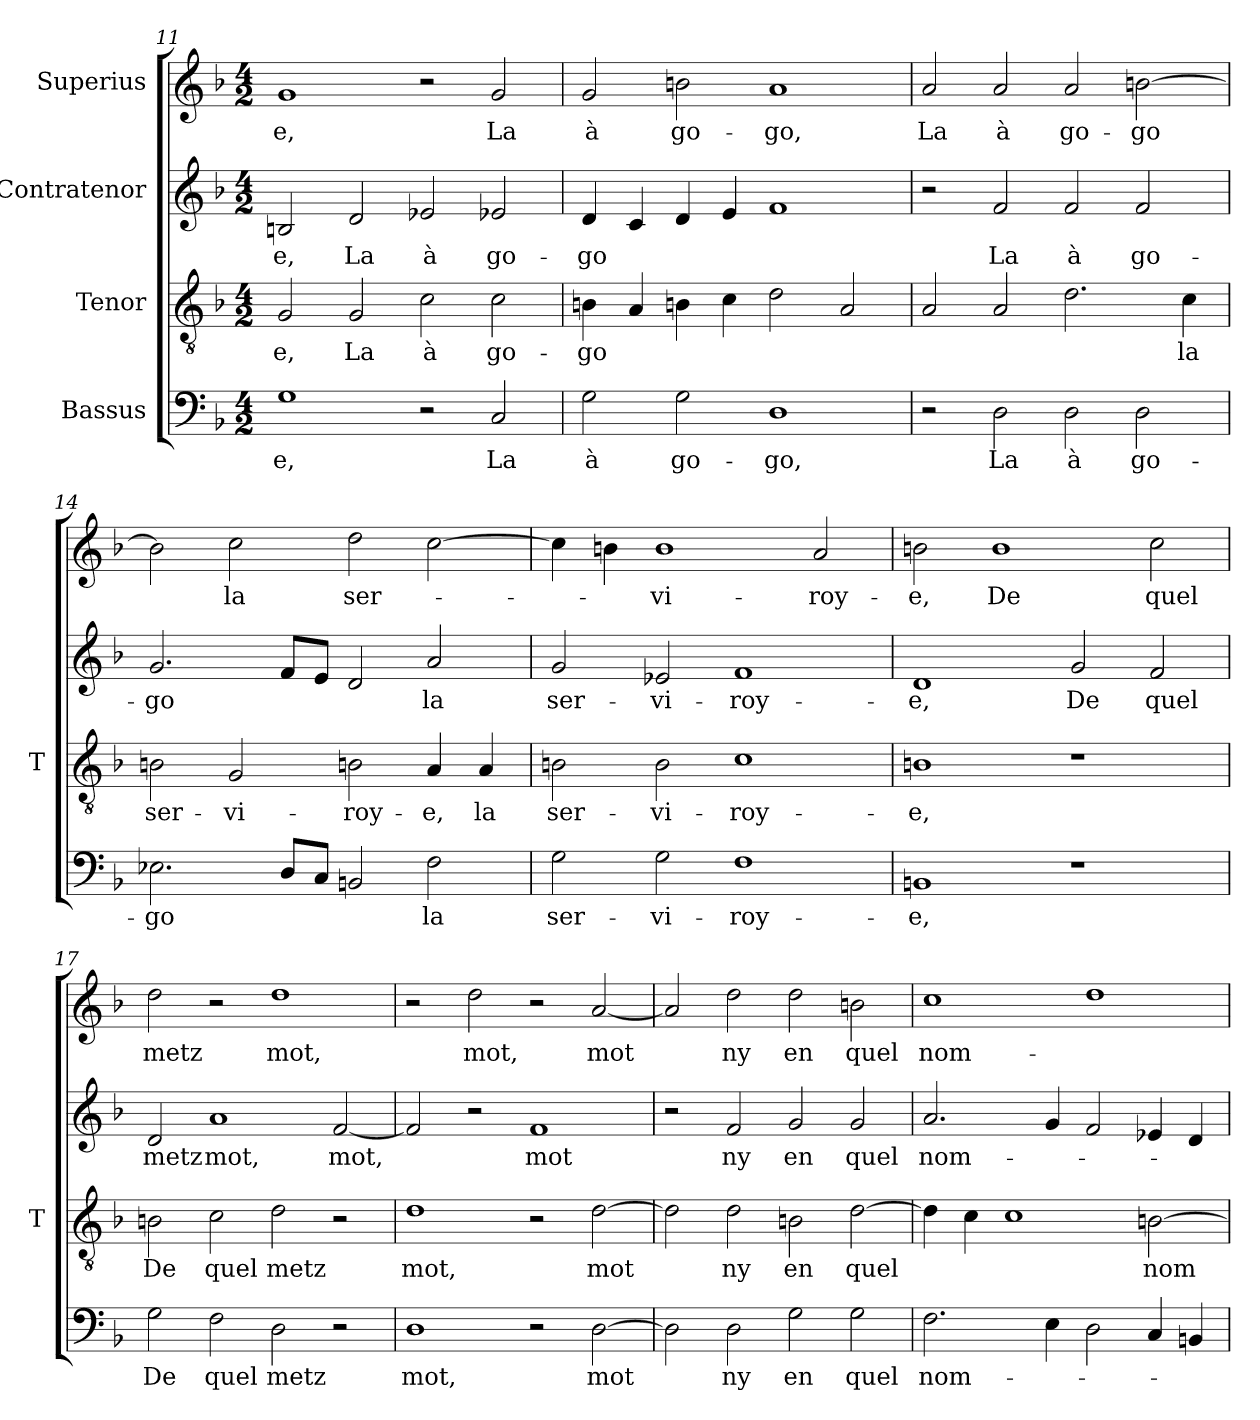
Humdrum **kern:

**kern	**text	**kern	**text	**kern	**text	**kern	**text
*part4	*part4	*part3	*part3	*part2	*part2	*part1	*part1
*staff4	*staff4	*staff3	*staff3	*staff2	*staff2	*staff1	*staff1
*I"Bassus	*	*I"Tenor	*	*I"Contratenor	*	*I"Superius	*
*	*	*I'T	*	*	*	*	*
*clefF4	*	*clefGv2	*	*clefG2	*	*clefG2	*
*k[b-]	*	*k[b-]	*	*k[b-]	*	*k[b-]	*
*M4/2	*	*M4/2	*	*M4/2	*	*M4/2	*
=11	=11	=11	=11	=11	=11	=11	=11
1G	-e,	2G	-e,	2B	-e,	1g	-e,
.	.	2G	-La	2d	-La	.	.
2r	.	2c	-à	2e-X	-à	2r	.
2C	-La	2c	go-	2e-X	go-	2g	-La
=12	=12	=12	=12	=12	=12	=12	=12
2G	-à	4Bn	-go	4d	-go	2g	-à
.	.	4A	.	4c	.	.	.
2G	go-	4Bn	.	4d	.	2bn	go-
.	.	4c	.	4e	.	.	.
1D	-go,	2d	.	1f	.	1a	-go,
.	.	2A	.	.	.	.	.
=13	=13	=13	=13	=13	=13	=13	=13
2r	.	2A	.	2r	.	2a	-La
2D	-La	2A	.	2f	-La	2a	-à
2D	-à	2.d	.	2f	-à	2a	go-
2D	go-	.	.	2f	go-	[2bn	-go
.	.	4c	-la	.	.	.	.
=14	=14	=14	=14	=14	=14	=14	=14
2.E-X	-go	2Bn	ser-	2.g	-go	2b]	.
.	.	2G	vi-	.	.	2cc	-la
8DL	.	.	.	8fL	.	.	.
8CJ	.	.	.	8eJ	.	.	.
2BB	.	2Bn	roy-	2d	.	2dd	ser-
2F	-la	4A	-e,	2a	-la	[2cc	.
.	.	4A	-la	.	.	.	.
=15	=15	=15	=15	=15	=15	=15	=15
2G	ser-	2Bn	ser-	2g	ser-	4cc]	.
.	.	.	.	.	.	4bn	.
2G	vi-	2B	vi-	2e-X	vi-	1b	vi-
1F	roy-	1c	roy-	1f	roy-	.	.
.	.	.	.	.	.	2a	roy-
=16	=16	=16	=16	=16	=16	=16	=16
1BB	-e,	1Bn	-e,	1d	-e,	2bn	-e,
.	.	.	.	.	.	1b	-De
1r	.	1r	.	2g	-De	.	.
.	.	.	.	2f	-quel	2cc	-quel
=17	=17	=17	=17	=17	=17	=17	=17
2G	-De	2Bn	-De	2d	-metz	2dd	-metz
2F	-quel	2c	-quel	1a	-mot,	2r	.
2D	-metz	2d	-metz	.	.	1dd	-mot,
2r	.	2r	.	[2f	-mot,	.	.
=18	=18	=18	=18	=18	=18	=18	=18
1D	-mot,	1d	-mot,	2f]	.	2r	.
.	.	.	.	2r	.	2dd	-mot,
2r	.	2r	.	1f	-mot	2r	.
[2D	-mot	[2d	-mot	.	.	[2a	-mot
=19	=19	=19	=19	=19	=19	=19	=19
2D]	.	2d]	.	2r	.	2a]	.
2D	-ny	2d	-ny	2f	-ny	2dd	-ny
2G	-en	2Bn	-en	2g	-en	2dd	-en
2G	-quel	[2d	-quel	2g	-quel	2bn	-quel
=20	=20	=20	=20	=20	=20	=20	=20
2.F	nom-	4d]	.	2.a	nom-	1cc	nom-
.	.	4c	.	.	.	.	.
.	.	1c	.	.	.	.	.
4E	.	.	.	4g	.	.	.
2D	.	.	.	2f	.	1dd	.
4C	.	[2Bn	nom-	4e-X	.	.	.
4BB	.	.	.	4d	.	.	.
=	=	=	=	=	=	=	=
*-	*-	*-	*-	*-	*-	*-	*-
